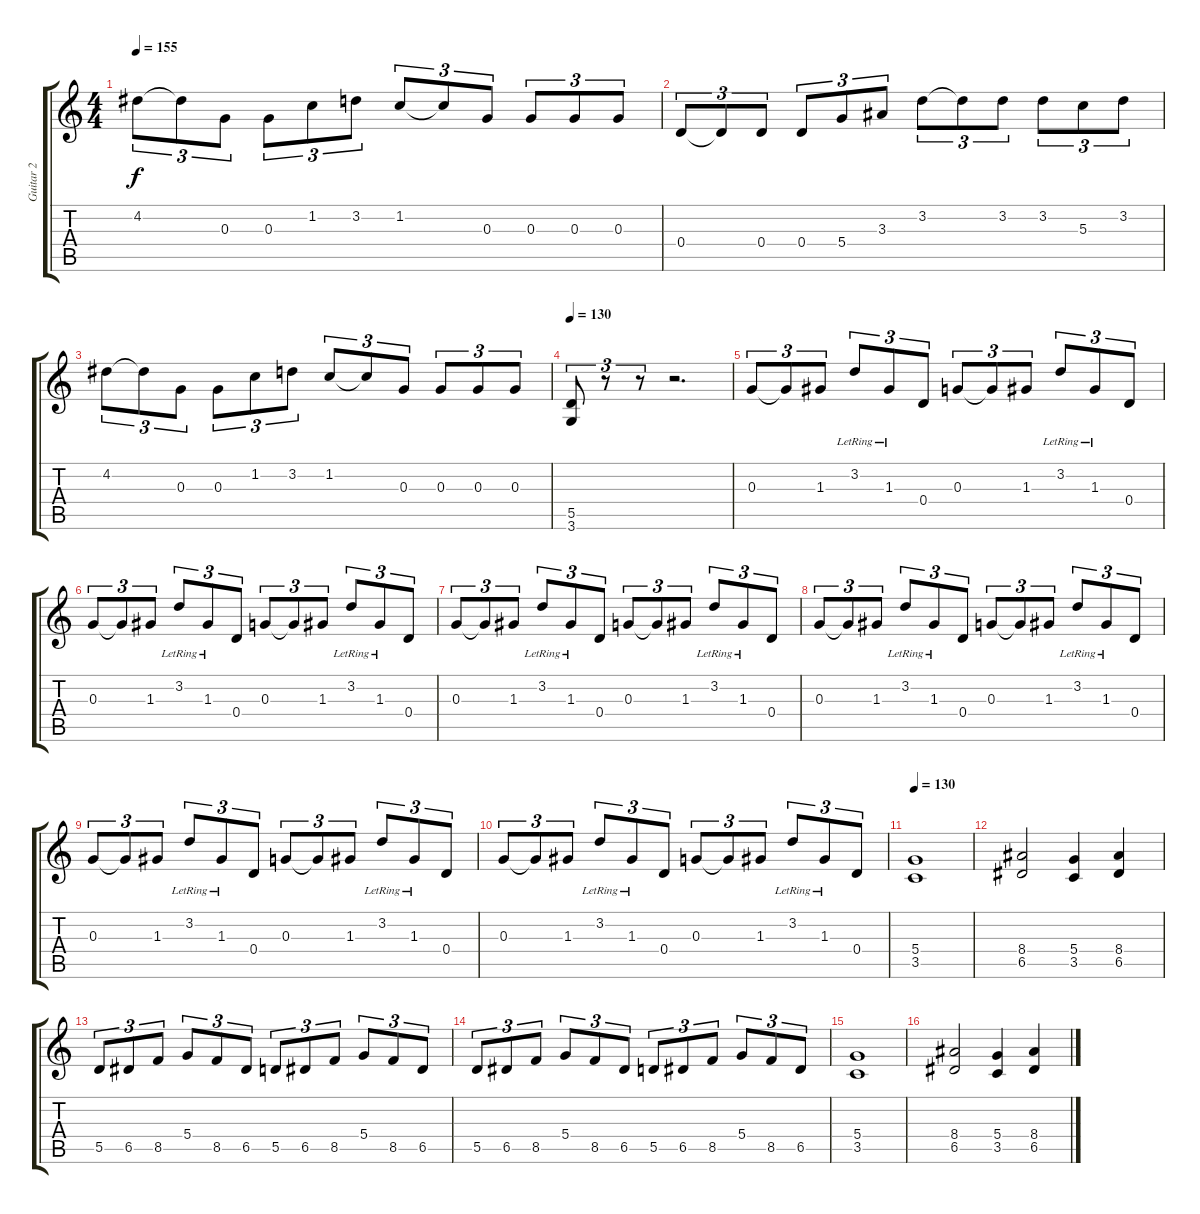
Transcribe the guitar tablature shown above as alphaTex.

\track ("Guitar 2" "Guitar 2") {instrument distortionguitar}
\staff {score tabs}
\tuning (E4 B3 G3 D3 A2 E2) {hide}
\ts (4 4)
\tempo 155
\clef g2
\ks c
4.2.8{tu (3 2) dy f} 4.2{t}.8{tu (3 2)} 0.3.8{tu (3 2)} 0.3.8{tu (3 2)} 1.2.8{tu (3 2)} 3.2.8{tu (3 2)} 1.2.8{tu (3 2)} 1.2{t}.8{tu (3 2)} 0.3.8{tu (3 2)} 0.3.8{tu (3 2)} 0.3.8{tu (3 2)} 0.3.8{tu (3 2)} |
0.4.8{tu (3 2)} 0.4{t}.8{tu (3 2)} 0.4.8{tu (3 2)} 0.4.8{tu (3 2)} 5.4.8{tu (3 2)} 3.3.8{tu (3 2)} 3.2.8{tu (3 2)} 3.2{t}.8{tu (3 2)} 3.2.8{tu (3 2)} 3.2.8{tu (3 2)} 5.3.8{tu (3 2)} 3.2.8{tu (3 2)} |
4.2.8{tu (3 2)} 4.2{t}.8{tu (3 2)} 0.3.8{tu (3 2)} 0.3.8{tu (3 2)} 1.2.8{tu (3 2)} 3.2.8{tu (3 2)} 1.2.8{tu (3 2)} 1.2{t}.8{tu (3 2)} 0.3.8{tu (3 2)} 0.3.8{tu (3 2)} 0.3.8{tu (3 2)} 0.3.8{tu (3 2)} |
\tempo 130
(5.5 3.6).8{tu (3 2)} r.8{tu (3 2)} r.8{tu (3 2)} r.2{d} |
0.3.8{tu (3 2)} 0.3{t}.8{tu (3 2)} 1.3.8{tu (3 2)} 3.2{lr}.8{tu (3 2)} 1.3{lr}.8{tu (3 2)} 0.4.8{tu (3 2)} 0.3.8{tu (3 2)} 0.3{t}.8{tu (3 2)} 1.3.8{tu (3 2)} 3.2{lr}.8{tu (3 2)} 1.3{lr}.8{tu (3 2)} 0.4.8{tu (3 2)} |
0.3.8{tu (3 2)} 0.3{t}.8{tu (3 2)} 1.3.8{tu (3 2)} 3.2{lr}.8{tu (3 2)} 1.3{lr}.8{tu (3 2)} 0.4.8{tu (3 2)} 0.3.8{tu (3 2)} 0.3{t}.8{tu (3 2)} 1.3.8{tu (3 2)} 3.2{lr}.8{tu (3 2)} 1.3{lr}.8{tu (3 2)} 0.4.8{tu (3 2)} |
0.3.8{tu (3 2)} 0.3{t}.8{tu (3 2)} 1.3.8{tu (3 2)} 3.2{lr}.8{tu (3 2)} 1.3{lr}.8{tu (3 2)} 0.4.8{tu (3 2)} 0.3.8{tu (3 2)} 0.3{t}.8{tu (3 2)} 1.3.8{tu (3 2)} 3.2{lr}.8{tu (3 2)} 1.3{lr}.8{tu (3 2)} 0.4.8{tu (3 2)} |
0.3.8{tu (3 2)} 0.3{t}.8{tu (3 2)} 1.3.8{tu (3 2)} 3.2{lr}.8{tu (3 2)} 1.3{lr}.8{tu (3 2)} 0.4.8{tu (3 2)} 0.3.8{tu (3 2)} 0.3{t}.8{tu (3 2)} 1.3.8{tu (3 2)} 3.2{lr}.8{tu (3 2)} 1.3{lr}.8{tu (3 2)} 0.4.8{tu (3 2)} |
0.3.8{tu (3 2)} 0.3{t}.8{tu (3 2)} 1.3.8{tu (3 2)} 3.2{lr}.8{tu (3 2)} 1.3{lr}.8{tu (3 2)} 0.4.8{tu (3 2)} 0.3.8{tu (3 2)} 0.3{t}.8{tu (3 2)} 1.3.8{tu (3 2)} 3.2{lr}.8{tu (3 2)} 1.3{lr}.8{tu (3 2)} 0.4.8{tu (3 2)} |
0.3.8{tu (3 2)} 0.3{t}.8{tu (3 2)} 1.3.8{tu (3 2)} 3.2{lr}.8{tu (3 2)} 1.3{lr}.8{tu (3 2)} 0.4.8{tu (3 2)} 0.3.8{tu (3 2)} 0.3{t}.8{tu (3 2)} 1.3.8{tu (3 2)} 3.2{lr}.8{tu (3 2)} 1.3{lr}.8{tu (3 2)} 0.4.8{tu (3 2)} |
\tempo 130
(5.4 3.5).1 |
(8.4 6.5).2 (5.4 3.5).4 (8.4 6.5).4 |
5.5.8{tu (3 2)} 6.5.8{tu (3 2)} 8.5.8{tu (3 2)} 5.4.8{tu (3 2)} 8.5.8{tu (3 2)} 6.5.8{tu (3 2)} 5.5.8{tu (3 2)} 6.5.8{tu (3 2)} 8.5.8{tu (3 2)} 5.4.8{tu (3 2)} 8.5.8{tu (3 2)} 6.5.8{tu (3 2)} |
5.5.8{tu (3 2)} 6.5.8{tu (3 2)} 8.5.8{tu (3 2)} 5.4.8{tu (3 2)} 8.5.8{tu (3 2)} 6.5.8{tu (3 2)} 5.5.8{tu (3 2)} 6.5.8{tu (3 2)} 8.5.8{tu (3 2)} 5.4.8{tu (3 2)} 8.5.8{tu (3 2)} 6.5.8{tu (3 2)} |
(5.4 3.5).1 |
(8.4 6.5).2 (5.4 3.5).4 (8.4 6.5).4
